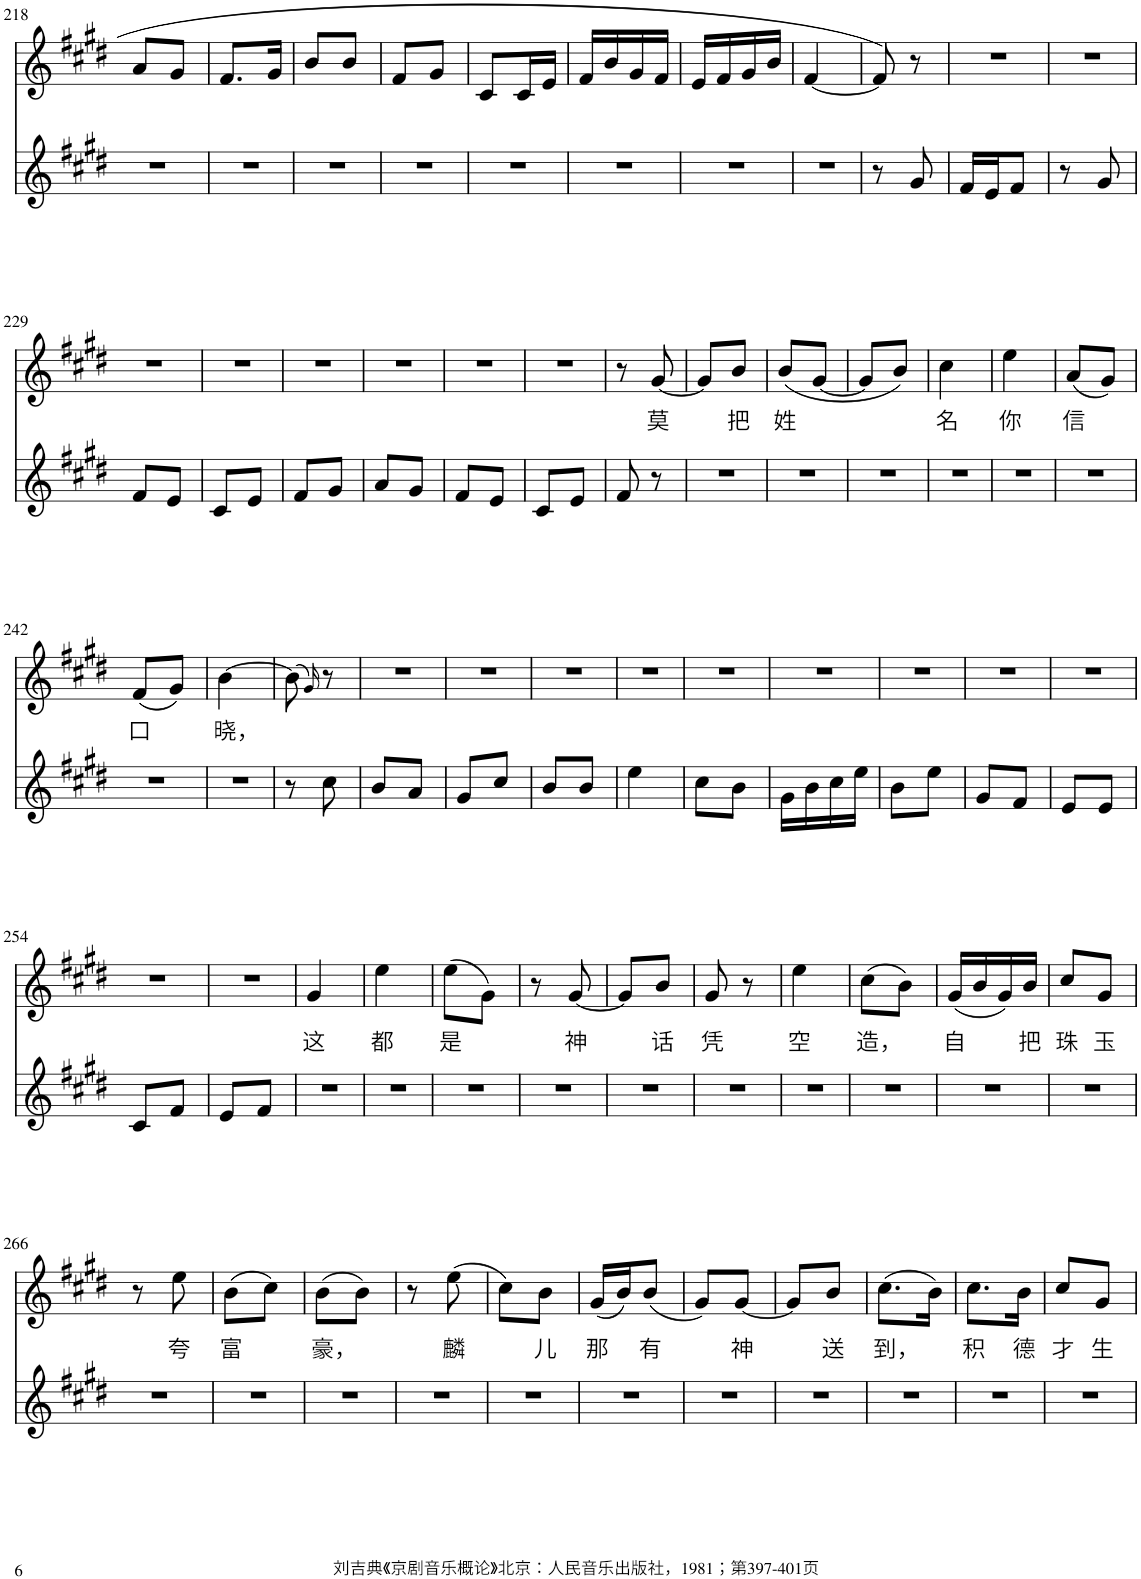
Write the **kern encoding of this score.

**kern	**kern	**text
*part2	*part1	*part1
*staff2	*staff1	*staff1
*I"Piano	*I"Piano	*
*I'Pno	*I'Pno	*
!!LO:PB:g=z
*clefG2	*clefG2	*
*k[f#c#g#d#]	*k[f#c#g#d#]	*
*M1/4	*M1/4	*
=218	=218	=218
4r	8a/L	.
.	8g#/J	.
=219	=219	=219
4r	8.f#/L	.
.	16g#/Jk	.
=220	=220	=220
4r	8b/L	.
.	8b/J	.
=221	=221	=221
4r	8f#/L	.
.	8g#/J	.
=222	=222	=222
4r	8c#/L	.
.	16c#/L	.
.	16e/JJ	.
=223	=223	=223
4r	16f#/LL	.
.	16b/	.
.	16g#/	.
.	16f#/JJ	.
=224	=224	=224
4r	16e/LL	.
.	16f#/	.
.	16g#/	.
.	16b/JJ	.
=225	=225	=225
4r	[4f#/	.
=226	=226	=226
8r	8f#/]	.
8g#/	8r	.
=227	=227	=227
16f#/LL	4r	.
16e/J	.	.
8f#/J	.	.
=228	=228	=228
8r	4r	.
8g#/	.	.
!!LO:LB:g=z
=229	=229	=229
8f#/L	4r	.
8e/J	.	.
=230	=230	=230
8c#/L	4r	.
8e/J	.	.
=231	=231	=231
8f#/L	4r	.
8g#/J	.	.
=232	=232	=232
8a/L	4r	.
8g#/J	.	.
=233	=233	=233
8f#/L	4r	.
8e/J	.	.
=234	=234	=234
8c#/L	4r	.
8e/J	.	.
=235	=235	=235
8f#/	8r	.
!	!	!LO:LY:b
8r	[8g#/	莫
=236	=236	=236
4r	8g#/L]	.
!	!	!LO:LY:b
.	8b/J	把
=237	=237	=237
!	!	!LO:LY:b
4r	(8b/L	姓
.	[8g#/J	.
=238	=238	=238
4r	8g#/L]	.
.	8b/J)	.
=239	=239	=239
!	!	!LO:LY:b
4r	4cc#\	名
=240	=240	=240
!	!	!LO:LY:b
4r	4ee\	你
=241	=241	=241
!	!	!LO:LY:b
4r	(8a/L	信
.	8g#/J)	.
!!LO:LB:g=z
=242	=242	=242
!	!	!LO:LY:b
4r	(8f#/L	口
.	8g#/J)	.
=243	=243	=243
!	!	!LO:LY:b
4r	[4b\	晓，
=244	=244	=244
8r	(8b\]	.
.	16qg#/)	.
8cc#\	8r	.
=245	=245	=245
8b/L	4r	.
8a/J	.	.
=246	=246	=246
8g#/L	4r	.
8cc#/J	.	.
=247	=247	=247
8b/L	4r	.
8b/J	.	.
=248	=248	=248
4ee\	4r	.
=249	=249	=249
8cc#\L	4r	.
8b\J	.	.
=250	=250	=250
16g#\LL	4r	.
16b\	.	.
16cc#\	.	.
16ee\JJ	.	.
=251	=251	=251
8b\L	4r	.
8ee\J	.	.
=252	=252	=252
8g#/L	4r	.
8f#/J	.	.
=253	=253	=253
8e/L	4r	.
8e/J	.	.
!!LO:LB:g=z
=254	=254	=254
8c#/L	4r	.
8f#/J	.	.
=255	=255	=255
8e/L	4r	.
8f#/J	.	.
=256	=256	=256
!	!	!LO:LY:b
4r	4g#/	这
=257	=257	=257
!	!	!LO:LY:b
4r	4ee\	都
=258	=258	=258
!	!	!LO:LY:b
4r	(8ee\L	是
.	8g#\J)	.
=259	=259	=259
4r	8r	.
!	!	!LO:LY:b
.	[8g#/	神
=260	=260	=260
4r	8g#/L]	.
!	!	!LO:LY:b
.	8b/J	话
=261	=261	=261
!	!	!LO:LY:b
4r	8g#/	凭
.	8r	.
=262	=262	=262
!	!	!LO:LY:b
4r	4ee\	空
=263	=263	=263
!	!	!LO:LY:b
4r	(8cc#\L	造，
.	8b\J)	.
=264	=264	=264
!	!	!LO:LY:b
4r	(16g#/LL	自
.	16b/	.
.	16g#/)	.
!	!	!LO:LY:b
.	16b/JJ	把
=265	=265	=265
!	!	!LO:LY:b
4r	8cc#/L	珠
!	!	!LO:LY:b
.	8g#/J	玉
!!LO:LB:g=z
=266	=266	=266
4r	8r	.
!	!	!LO:LY:b
.	8ee\	夸
=267	=267	=267
!	!	!LO:LY:b
4r	(8b\L	富
.	8cc#\J)	.
=268	=268	=268
!	!	!LO:LY:b
4r	(8b\L	豪，
.	8b\J)	.
=269	=269	=269
4r	8r	.
!	!	!LO:LY:b
.	(8ee\	麟
=270	=270	=270
4r	8cc#\L)	.
!	!	!LO:LY:b
.	8b\J	儿
=271	=271	=271
!	!	!LO:LY:b
4r	(16g#/LL	那
.	16b/J)	.
!	!	!LO:LY:b
.	(8b/J	有
=272	=272	=272
4r	8g#/L)	.
!	!	!LO:LY:b
.	[8g#/J	神
=273	=273	=273
4r	8g#/L]	.
!	!	!LO:LY:b
.	8b/J	送
=274	=274	=274
!	!	!LO:LY:b
4r	(8.cc#\L	到，
.	16b\Jk)	.
=275	=275	=275
!	!	!LO:LY:b
4r	8.cc#\L	积
!	!	!LO:LY:b
.	16b\Jk	德
=276	=276	=276
!	!	!LO:LY:b
4r	8cc#/L	才
!	!	!LO:LY:b
.	8g#/J	生
=	=	=
*-	*-	*-
